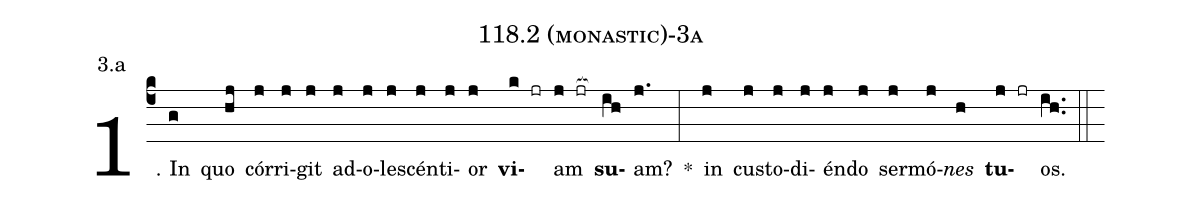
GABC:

name: 118.2 (monastic)-3a;
annotation: 3.a;
%%
(c4)1. In(g) quo(hj) cór(j)ri(j)git(j) ad(j)o(j)le(j)scén(j)ti(j)or(j) <b>vi</b>(k jr)am(j jr[ocb:1{]) <b>su</b>(ih[ocb:0}])am?(j.) *(:) in(j) cus(j)to(j)di(j)én(j)do(j) ser(j)mó(j)<i>nes</i>(h) <b>tu</b>(j jr)os.(ih..) (::)
